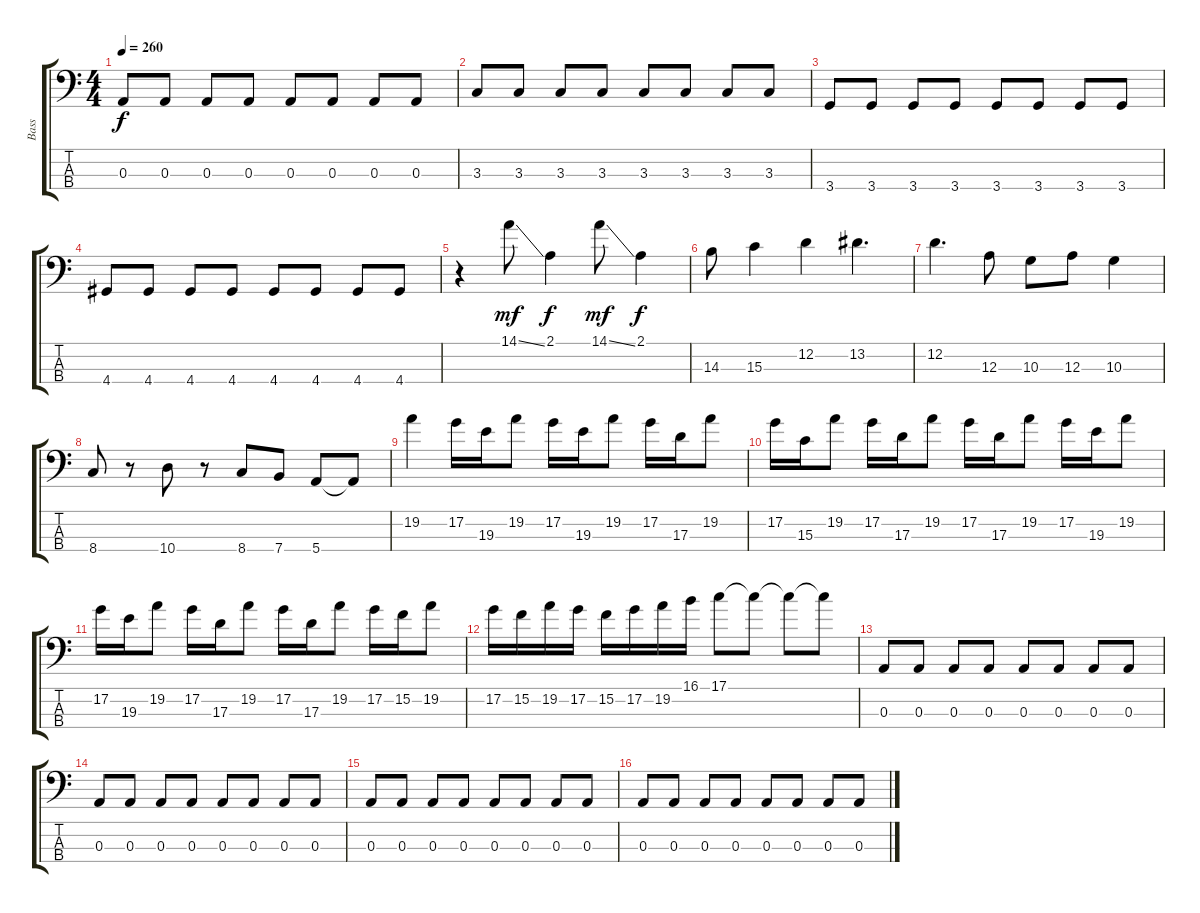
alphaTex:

\track ("Bass" "Bass") {instrument electricbasspick}
\staff {score tabs}
\tuning (G2 D2 A1 E1) {hide}
\ts (4 4)
\tempo 260
\clef f4
\ks c
0.3.8{dy f} 0.3.8 0.3.8 0.3.8 0.3.8 0.3.8 0.3.8 0.3.8 |
3.3.8 3.3.8 3.3.8 3.3.8 3.3.8 3.3.8 3.3.8 3.3.8 |
3.4.8 3.4.8 3.4.8 3.4.8 3.4.8 3.4.8 3.4.8 3.4.8 |
4.4.8 4.4.8 4.4.8 4.4.8 4.4.8 4.4.8 4.4.8 4.4.8 |
r.4 14.1{ss}.8{dy mf} 2.1.4{dy f} 14.1{ss}.8{dy mf} 2.1.4{dy f} |
14.3.8 15.3.4 12.2.4 13.2.4{d} |
12.2.4{d} 12.3.8 10.3.8 12.3.8 10.3.4 |
8.4.8 r.8 10.4.8 r.8 8.4.8 7.4.8 5.4.8 5.4{t}.8 |
19.2.4 17.2.16 19.3.16 19.2.8 17.2.16 19.3.16 19.2.8 17.2.16 17.3.16 19.2.8 |
17.2.16 15.3.16 19.2.8 17.2.16 17.3.16 19.2.8 17.2.16 17.3.16 19.2.8 17.2.16 19.3.16 19.2.8 |
17.2.16 19.3.16 19.2.8 17.2.16 17.3.16 19.2.8 17.2.16 17.3.16 19.2.8 17.2.16 15.2.16 19.2.8 |
17.2.16 15.2.16 19.2.16 17.2.16 15.2.16 17.2.16 19.2.16 16.1.16 17.1.8 17.1{t}.8 17.1{t}.8 17.1{t}.8 |
0.3.8 0.3.8 0.3.8 0.3.8 0.3.8 0.3.8 0.3.8 0.3.8 |
0.3.8 0.3.8 0.3.8 0.3.8 0.3.8 0.3.8 0.3.8 0.3.8 |
0.3.8 0.3.8 0.3.8 0.3.8 0.3.8 0.3.8 0.3.8 0.3.8 |
0.3.8 0.3.8 0.3.8 0.3.8 0.3.8 0.3.8 0.3.8 0.3.8
